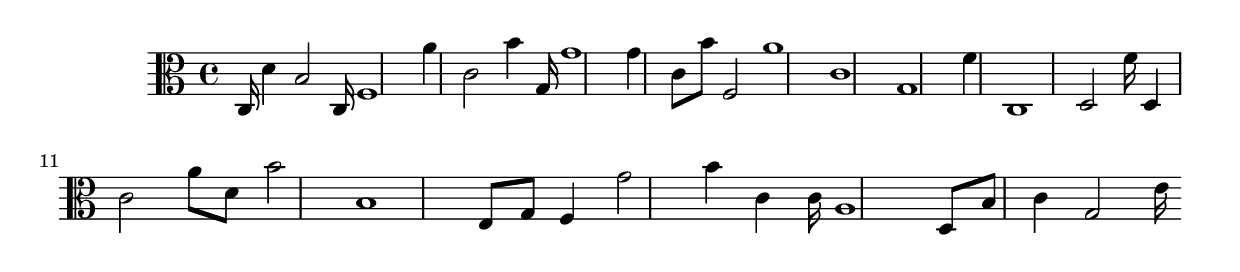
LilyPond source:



\version "2.24.4" 


\score{
  \new Staff{
    \new Voice \with { 

    \remove Note_heads_engraver 

    \consists Completion_heads_engraver 

    \remove Rest_engraver 

    \consists Completion_rest_engraver 

    } 

    

    \clef alto 

    \time 4/4 


    c16
    d'4
    b2
    c16
    f1
    a'4
    c'2
    b'4
    g16
    g'1
    g'4
    c'8
    b'8
    f2
    a'1
    c'1
    g1
    f'4
    c1
    d2
    f'16
    d4
    c'2
    a'8
    d'8
    b'2
    b1
    e8
    g8
    f4
    g'2
    b'4
    c'4
    c'16
    a1
    d8
    b8
    c'4
    g2
    e'16
}
}
